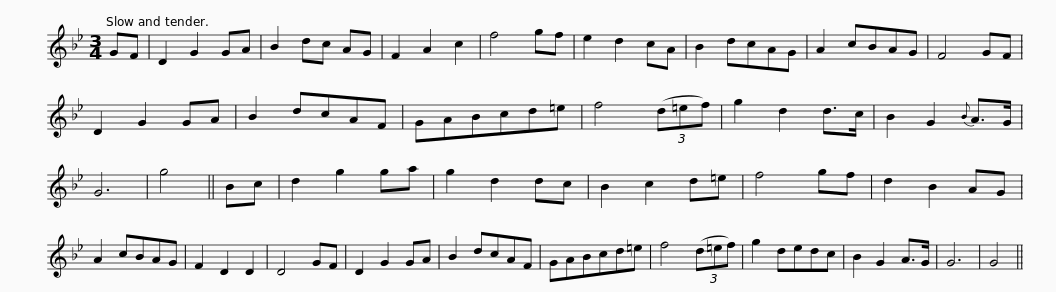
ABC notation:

X:1
L:1/8
M:3/4
I:linebreak $
K:Bb
V:1 treble
V:1
 GF | D2 G2 GA | B2 dc AG | F2 A2 c2 | f4 gf | %5
 e2 d2 cA | B2 dcAG | A2 cBAG | F4 GF | D2 G2 GA |$ %10
 B2 dcAF | GABcd=e | f4 (3(d=ef) | g2 d2 d>c | B2 G2{B} A>G | %15
 G6 | g4 || Bc | d2 g2 ga | g2 d2 dc |$ %20
 B2 c2 d=e | f4 gf | d2 B2 AG | A2 cBAG | F2 D2 D2 | %25
 D4 GF | D2 G2 GA | B2 dcAF | GABcd=e | f4 (3(d=ef) |$ %30
 g2 dedc | B2 G2 A>G | G6 | G4 || %34
